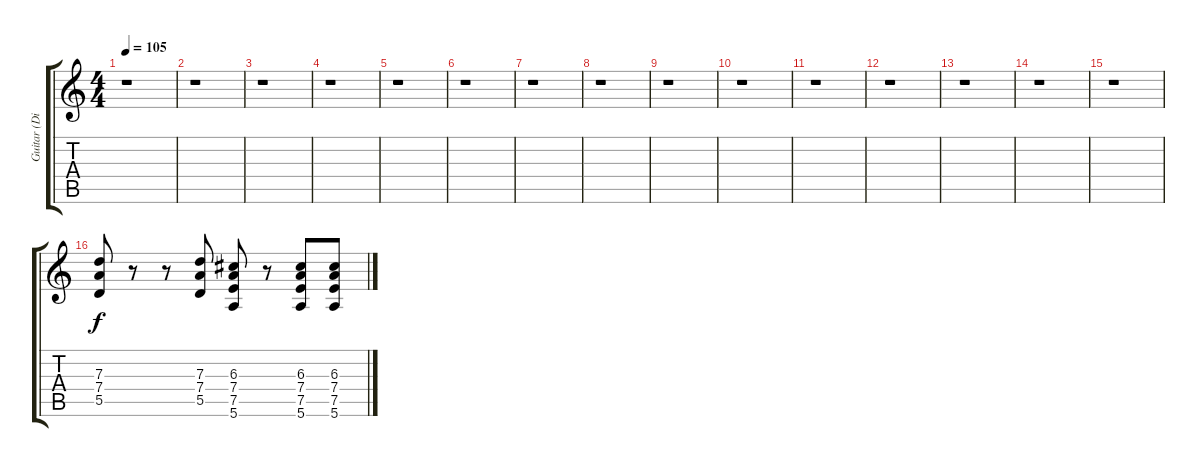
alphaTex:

\track ("Guitar (Dist)" "Guitar (Di") {instrument distortionguitar}
\staff {score tabs}
\tuning (E4 B3 G3 D3 A2 E2) {hide}
\ts (4 4)
\tempo 105
\clef g2
\ks c
r.1{dy f} |
r.1 |
r.1 |
r.1 |
r.1 |
r.1 |
r.1 |
r.1 |
r.1 |
r.1 |
r.1 |
r.1 |
r.1 |
r.1 |
r.1 |
(7.3 7.4 5.5).8 r.8 r.8 (7.3 7.4 5.5).8 (6.3 7.4 7.5 5.6).8 r.8 (6.3 7.4 7.5 5.6).8 (6.3 7.4 7.5 5.6).8
